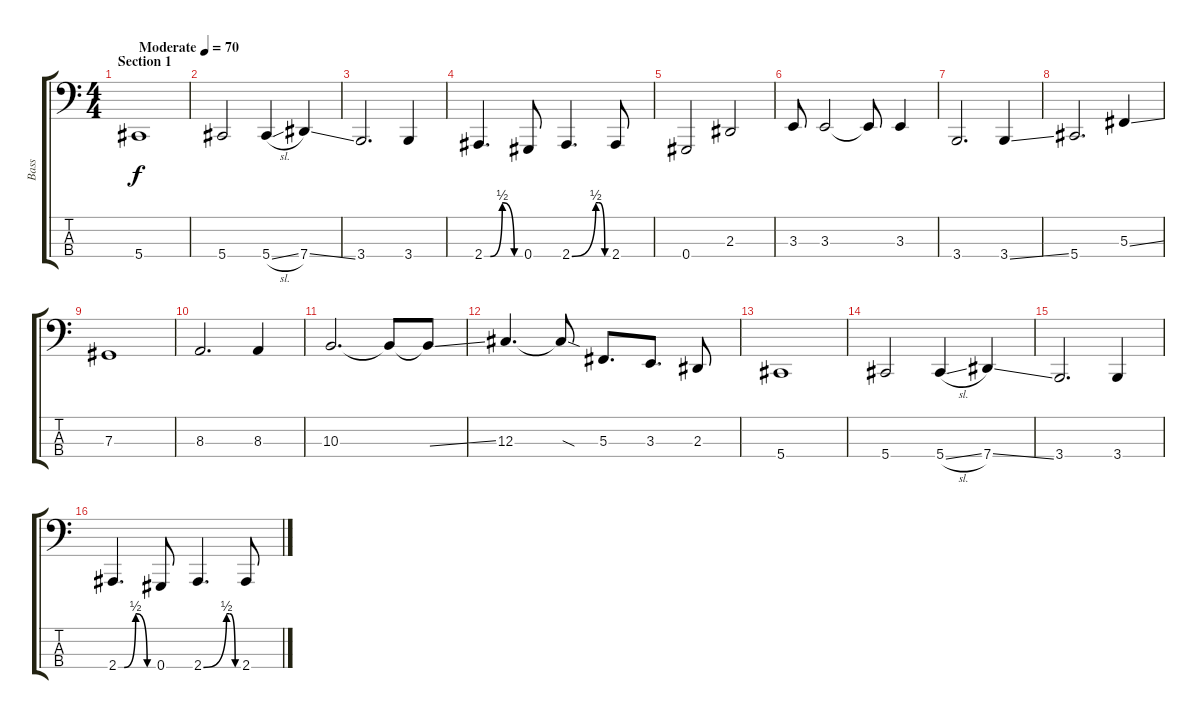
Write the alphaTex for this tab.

\track ("Bass" "Bass") {instrument electricbasspick}
\staff {score tabs}
\tuning (B1 Gb1 Db1 Ab0) {hide}
\ts (4 4)
\section ("" "Section 1")
\tempo (70 "Moderate")
\clef f4
\ks c
5.4.1{dy f instrument electricbasspick} |
5.4.2 5.4{sl}.4 7.4{ss}.4 |
3.4.2{d} 3.4.4 |
2.4{be (custom 0 0 10 0 30 2 50 0 60 0)}.4{d} 0.4.8 2.4{be (custom 0 0 40 2 45 2 55 0 60 0)}.4{d} 2.4.8 |
0.4.2 2.3.2 |
3.3.8 3.3.2 3.3{t}.8 3.3.4 |
3.4.2{d} 3.4{ss}.4 |
5.4.2{d} 5.3{ss}.4 |
7.3.1 |
8.3.2{d} 8.3.4 |
10.3.2{d} 10.3{t}.8 10.3{ss t}.8 |
12.3.4{d} 12.3{sod t}.8 5.3.8{d} 3.3.8{d} 2.3.8 |
5.4.1 |
5.4.2 5.4{sl}.4 7.4{ss}.4 |
3.4.2{d} 3.4.4 |
2.4{be (custom 0 0 10 0 30 2 50 0 60 0)}.4{d} 0.4.8 2.4{be (custom 0 0 40 2 45 2 55 0 60 0)}.4{d} 2.4.8
